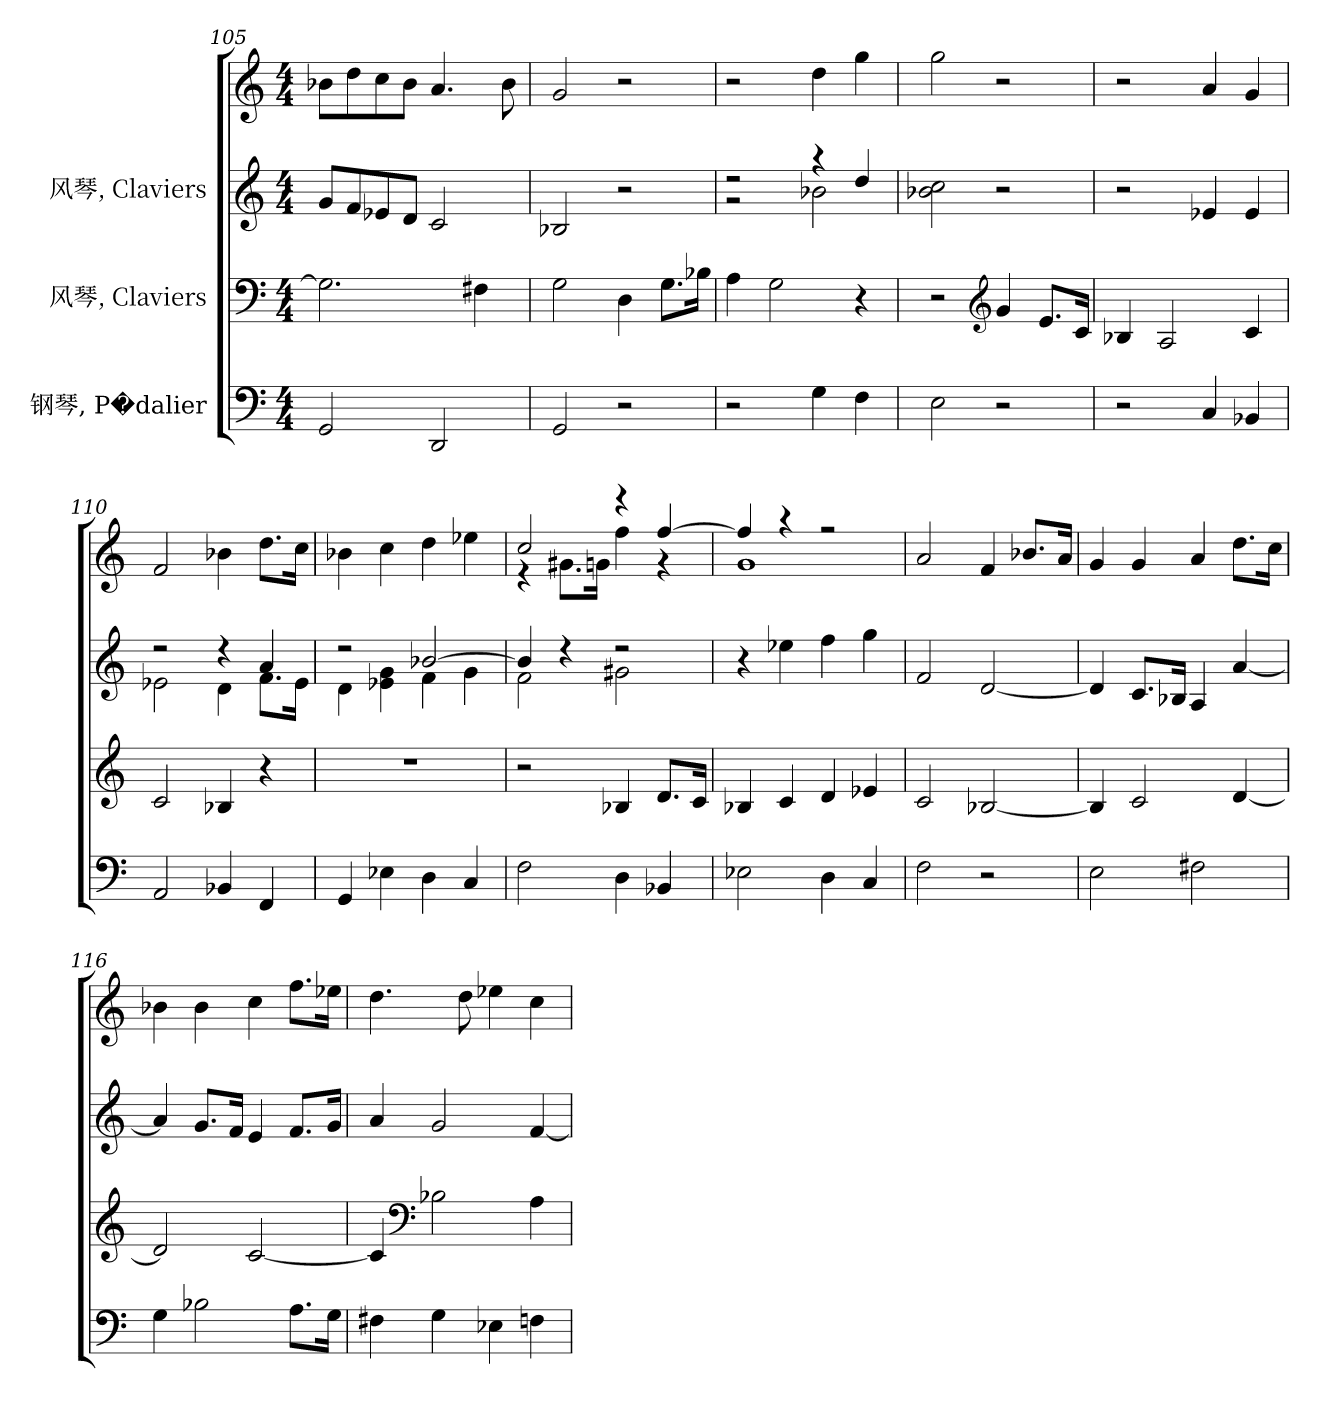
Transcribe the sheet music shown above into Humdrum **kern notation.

**kern	**kern	**kern	**kern
*part3	*part2	*part1	*part1
*staff4	*staff3	*staff2	*staff1
*I"钢琴, P�dalier	*I"风琴, Claviers	*I"风琴, Claviers	*
*clefF4	*clefF4	*clefG2	*clefG2
*k[]	*k[]	*k[]	*k[]
*M4/4	*M4/4	*M4/4	*M4/4
=105	=105	=105	=105
2GG/	2.G\]	8g/L	8b-X\L
.	.	8f/	8dd\
.	.	8e-X/	8cc\
.	.	8d/J	8b-\J
2DD/	.	2c/	4.a/
.	4F#X\	.	.
.	.	.	8b-\
=106	=106	=106	=106
2GG/	2G\	2B-X/	2g/
2r	4D\	2r	2r
.	8.G\L	.	.
.	16B-X\Jk	.	.
=107	=107	=107	=107
*	*	*^	*
2r	4A\	2r	2r	2r
.	2G\	.	.	.
4G\	.	4r	2b-X\	4dd\
4F\	4r	4dd/	.	4gg\
*	*	*v	*v	*
=108	=108	=108	=108
2E\	2r	2b-X\ 2cc\	2gg\
*	*clefG2	*	*
2r	4g/	2r	2r
.	8.e/L	.	.
.	16c/Jk	.	.
=109	=109	=109	=109
2r	4B-X/	2r	2r
.	2A/	.	.
4C/	.	4e-X/	4a/
4BB-X/	4c/	4e-/	4g/
!!LO:PB:g=z
=110	=110	=110	=110
*	*	*^	*
2AA/	2c/	2r	2e-X\	2f/
4BB-X/	4B-X/	4r	4d\	4b-X\
4FF/	4r	4a/	8.f\L	8.dd\L
.	.	.	16e-\Jk	16cc\Jk
=111	=111	=111	=111	=111
4GG/	1r	2r	4d\	4b-X\
4E-X\	.	.	4e-X\ 4g\	4cc\
4D\	.	[2b-X/	4f\	4dd\
4C/	.	.	4g\	4ee-X\
=112	=112	=112	=112	=112
*	*	*	*	*^
2F\	2r	4b-/]	2f\	2cc/	4r
.	.	4r	.	.	8.g#X\L
.	.	.	.	.	16gn\Jk
4D\	4B-X/	2r	2g#X\	4r	4ff\
4BB-X/	8.d/L	.	.	[4ff/	4r
.	16c/Jk	.	.	.	.
*	*	*v	*v	*	*
=113	=113	=113	=113	=113
2E-X\	4B-X/	4r	4ff/]	1g
.	4c/	4ee-X\	4r	.
4D\	4d/	4ff\	2r	.
4C/	4e-X/	4gg\	.	.
*	*	*	*v	*v
=114	=114	=114	=114
2F\	2c/	2f/	2a/
2r	[2B-X/	[2d/	4f/
.	.	.	8.b-X/L
.	.	.	16a/Jk
!!LO:LB:g=z
=115	=115	=115	=115
2E\	4B-/]	4d/]	4g/
.	2c/	8.c/L	4g/
.	.	16B-X/Jk	.
2F#X\	.	4A/	4a/
.	[4d/	[4a/	8.dd\L
.	.	.	16cc\Jk
=116	=116	=116	=116
4G\	2d/]	4a/]	4b-X\
2B-X\	.	8.g/L	4b-\
.	.	16f/Jk	.
.	[2c/	4e/	4cc\
8.A\L	.	8.f/L	8.ff\L
16G\Jk	.	16g/Jk	16ee-X\Jk
=117	=117	=117	=117
4F#X\	4c/]	4a/	4.dd\
*	*clefF4	*	*
4G\	2B-X\	2g/	.
.	.	.	8dd\
4E-X\	.	.	4ee-X\
4Fn\	4A\	[4f/	4cc\
=	=	=	=
*-	*-	*-	*-
